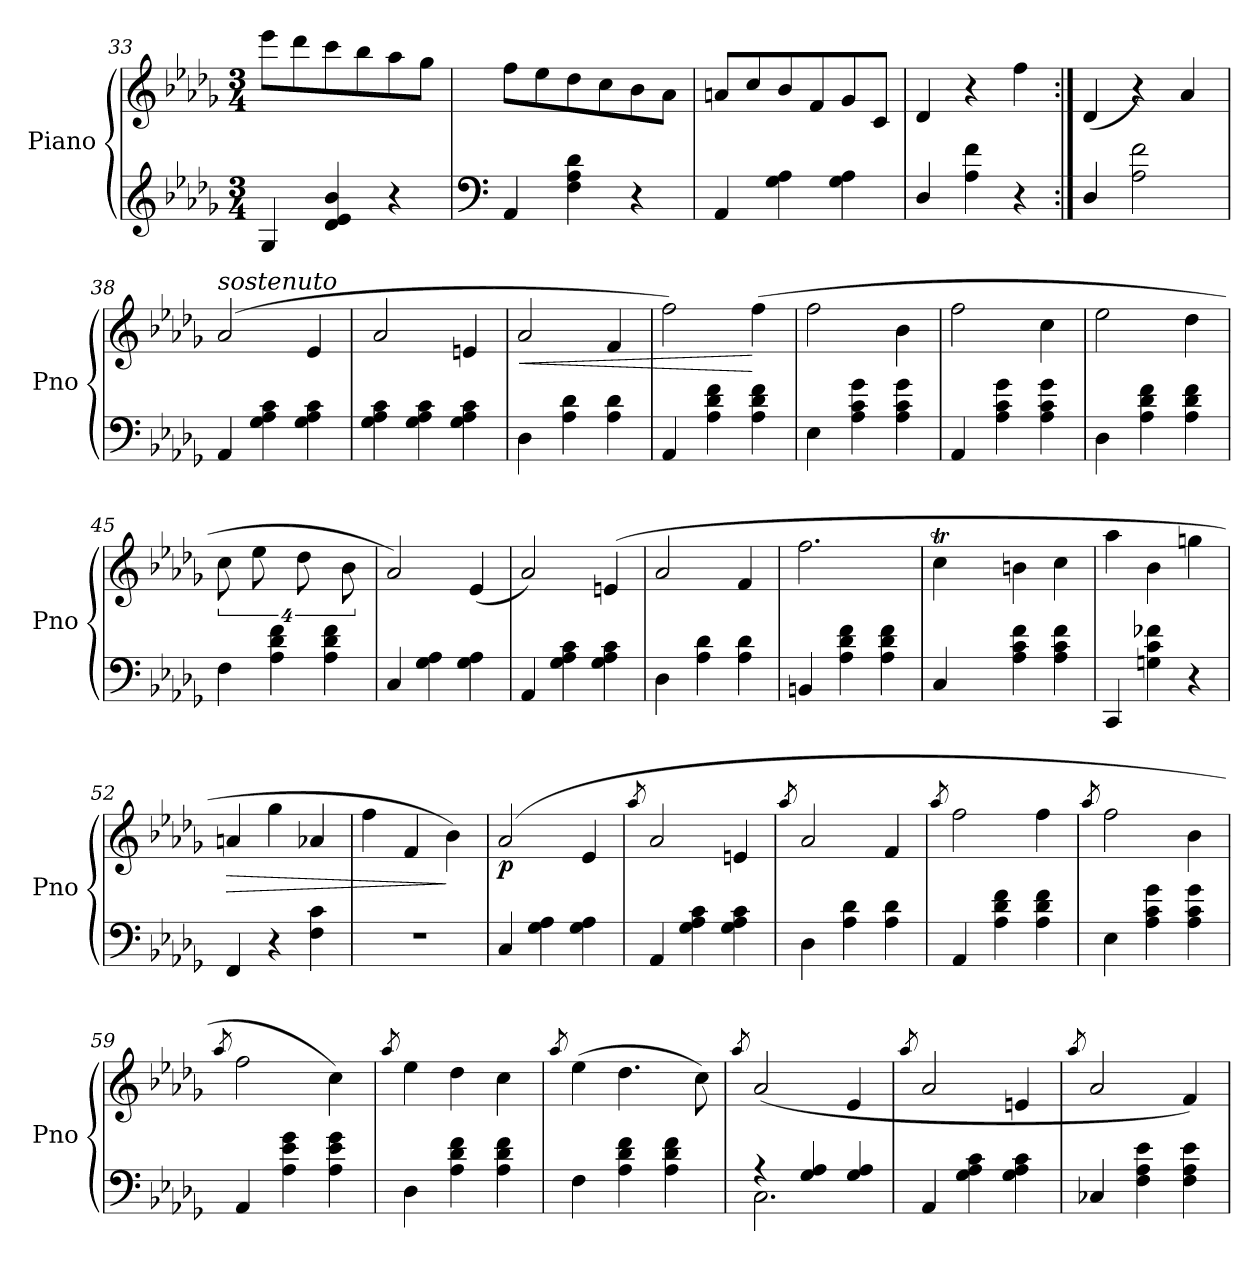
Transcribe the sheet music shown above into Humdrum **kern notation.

**kern	**kern	**dynam
*part1	*part1	*part1
*staff2	*staff1	*staff1/2
*I"Piano	*	*
*I'Pno	*	*
*clefG2	*clefG2	*
*k[b-e-a-d-g-]	*k[b-e-a-d-g-]	*
*M3/4	*M3/4	*
=33	=33	=33
4G-/	8eee-\L	.
.	8ddd-\	.
4d-/ 4e-/ 4b-/	8ccc\	.
.	8bb-\	.
4r	8aa-\	.
.	8gg-\J	.
=34	=34	=34
*clefF4	*	*
4AA-/	8ff\L	.
.	8ee-\	.
4F\ 4A-\ 4d-\	8dd-\	.
.	8cc\	.
4r	8b-\	.
.	8a-\J	.
=35	=35	=35
4AA-/	8an/L	.
.	8cc/	.
4G-\ 4A-\	8b-/	.
.	8f/	.
4G-\ 4A-\	8g-/	.
.	8c/J	.
=36	=36	=36
4D-/	4d-/	.
4A-\ 4f\	4r	.
4r	4ff\	.
=37:|!	=37:|!	=37:|!
4D-/	(>4d-/	.
2A-\ 2f\	4r)	.
.	4a-/	.
!!LO:LB:g=z
=38	=38	=38
!	!LO:TX:a:i:t=sostenuto	!
4AA-/	(>2a-/	.
4G-\ 4A-\ 4c\	.	.
4G-\ 4A-\ 4c\	4e-/	.
=39	=39	=39
4G-\ 4A-\ 4c\	2a-/	.
4G-\ 4A-\ 4c\	.	.
4G-\ 4A-\ 4c\	4en/	.
=40	=40	=40
!	!	!LO:HP:b
4D-\	2a-/	<
4A-\ 4d-\	.	.
4A-\ 4d-\	4f/	.
=41	=41	=41
4AA-/	2ff\)	.
4A-\ 4d-\ 4f\	.	.
4A-\ 4d-\ 4f\	(>4ff\	[
=42	=42	=42
4E-\	2ff\	.
4A-\ 4c\ 4g-\	.	.
4A-\ 4c\ 4g-\	4b-\	.
=43	=43	=43
4AA-/	2ff\	.
4A-\ 4c\ 4g-\	.	.
4A-\ 4c\ 4g-\	4cc\	.
!!LO:LB:g=z
=44	=44	=44
4D-\	2ee-\	.
4A-\ 4d-\ 4f\	.	.
4A-\ 4d-\ 4f\	4dd-\	.
=45	=45	=45
4F\	16%3cc\	.
.	16%3ee-\	.
4A-\ 4d-\ 4f\	.	.
.	16%3dd-\	.
4A-\ 4d-\ 4f\	.	.
.	16%3b-\	.
=46	=46	=46
4C/	2a-/)	.
4G-\ 4A-\	.	.
4G-\ 4A-\	(<4e-/	.
=47	=47	=47
4AA-/	2a-/)	.
4G-\ 4A-\ 4c\	.	.
4G-\ 4A-\ 4c\	(>4en/	.
=48	=48	=48
4D-\	2a-/	.
4A-\ 4d-\	.	.
4A-\ 4d-\	4f/	.
=49	=49	=49
4BBn/	2.ff\	.
4A-\ 4d-\ 4f\	.	.
4A-\ 4d-\ 4f\	.	.
!!LO:LB:g=z
=50	=50	=50
*	*^	*
4C/	4cct\	16ccyy	.
.	.	16dd-yy	.
.	.	16ccyy	.
.	.	16dd-yy	.
4A-\ 4c\ 4f\	4bn\	2ryy	.
4A-\ 4c\ 4f\	4cc\	.	.
*	*v	*v	*
=51	=51	=51
4CC/	4aa-\	.
4Gn\ 4c\ 4f-X\	4b-\	.
4r	4ggn\	.
=52	=52	=52
!	!	!LO:HP:b
4FF/	4an/	>
4r	4gg-\	.
4F\ 4c\	4a-X/	.
=53	=53	=53
2.r	4ff\	.
.	4f/	.
.	4b-\)	]
=54	=54	=54
!	!	!LO:DY:b
4C/	(>2a-/	p
4G-\ 4A-\	.	.
4G-\ 4A-\	4e-/	.
=55	=55	=55
.	8qaa-/	.
4AA-/	2a-/	.
4G-\ 4A-\ 4c\	.	.
4G-\ 4A-\ 4c\	4en/	.
!!LO:PB:g=z
=56	=56	=56
.	8qaa-/	.
4D-\	2a-/	.
4A-\ 4d-\	.	.
4A-\ 4d-\	4f/	.
=57	=57	=57
.	8qaa-/	.
4AA-/	2ff\	.
4A-\ 4d-\ 4f\	.	.
4A-\ 4d-\ 4f\	4ff\	.
=58	=58	=58
.	8qaa-/	.
4E-\	2ff\	.
4A-\ 4c\ 4g-\	.	.
4A-\ 4c\ 4g-\	4b-\	.
=59	=59	=59
.	8qaa-/	.
4AA-/	2ff\	.
4A-\ 4e-\ 4g-\	.	.
4A-\ 4e-\ 4g-\	4cc\)	.
=60	=60	=60
.	8qaa-/	.
4D-\	4ee-\	.
4A-\ 4d-\ 4f\	4dd-\	.
4A-\ 4d-\ 4f\	4cc\	.
=61	=61	=61
.	8qaa-/	.
4F\	(>4ee-\	.
4A-\ 4d-\ 4f\	4.dd-\	.
4A-\ 4d-\ 4f\	.	.
.	8cc\)	.
=62	=62	=62
.	8qaa-/	.
*^	*	*
4r	2.C\	(>2a-/	.
4G-/ 4A-/	.	.	.
4G-/ 4A-/	.	4e-/	.
*v	*v	*	*
!!LO:LB:g=z
=63	=63	=63
.	8qaa-/	.
4AA-/	2a-/	.
4G-\ 4A-\ 4c\	.	.
4G-\ 4A-\ 4c\	4en/	.
=64	=64	=64
.	8qaa-/	.
4C-X/	2a-/	.
4F\ 4A-\ 4e-\	.	.
4F\ 4A-\ 4e-\	4f/)	.
=	=	=
*-	*-	*-
